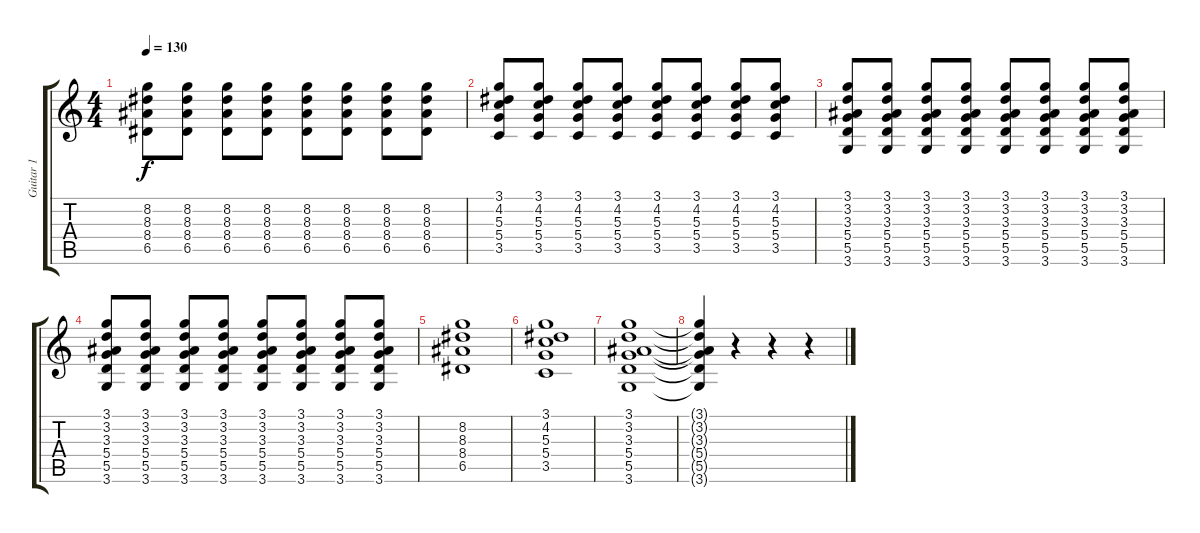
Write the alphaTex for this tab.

\track ("Guitar 1" "Guitar 1") {instrument acousticguitarsteel}
\staff {score tabs}
\tuning (E4 B3 G3 D3 A2 E2) {hide}
\ts (4 4)
\tempo 130
\clef g2
\ks c
(8.2 8.3 8.4 6.5).8{dy f} (8.2 8.3 8.4 6.5).8 (8.2 8.3 8.4 6.5).8 (8.2 8.3 8.4 6.5).8 (8.2 8.3 8.4 6.5).8 (8.2 8.3 8.4 6.5).8 (8.2 8.3 8.4 6.5).8 (8.2 8.3 8.4 6.5).8 |
(3.1 4.2 5.3 5.4 3.5).8 (3.1 4.2 5.3 5.4 3.5).8 (3.1 4.2 5.3 5.4 3.5).8 (3.1 4.2 5.3 5.4 3.5).8 (3.1 4.2 5.3 5.4 3.5).8 (3.1 4.2 5.3 5.4 3.5).8 (3.1 4.2 5.3 5.4 3.5).8 (3.1 4.2 5.3 5.4 3.5).8 |
(3.1 3.2 3.3 5.4 5.5 3.6).8 (3.1 3.2 3.3 5.4 5.5 3.6).8 (3.1 3.2 3.3 5.4 5.5 3.6).8 (3.1 3.2 3.3 5.4 5.5 3.6).8 (3.1 3.2 3.3 5.4 5.5 3.6).8 (3.1 3.2 3.3 5.4 5.5 3.6).8 (3.1 3.2 3.3 5.4 5.5 3.6).8 (3.1 3.2 3.3 5.4 5.5 3.6).8 |
(3.1 3.2 3.3 5.4 5.5 3.6).8 (3.1 3.2 3.3 5.4 5.5 3.6).8 (3.1 3.2 3.3 5.4 5.5 3.6).8 (3.1 3.2 3.3 5.4 5.5 3.6).8 (3.1 3.2 3.3 5.4 5.5 3.6).8 (3.1 3.2 3.3 5.4 5.5 3.6).8 (3.1 3.2 3.3 5.4 5.5 3.6).8 (3.1 3.2 3.3 5.4 5.5 3.6).8 |
(8.2 8.3 8.4 6.5).1 |
(3.1 4.2 5.3 5.4 3.5).1 |
(3.1 3.2 3.3 5.4 5.5 3.6).1 |
(3.1{t} 3.2{t} 3.3{t} 5.4{t} 5.5{t} 3.6{t}).4 r.4 r.4 r.4
